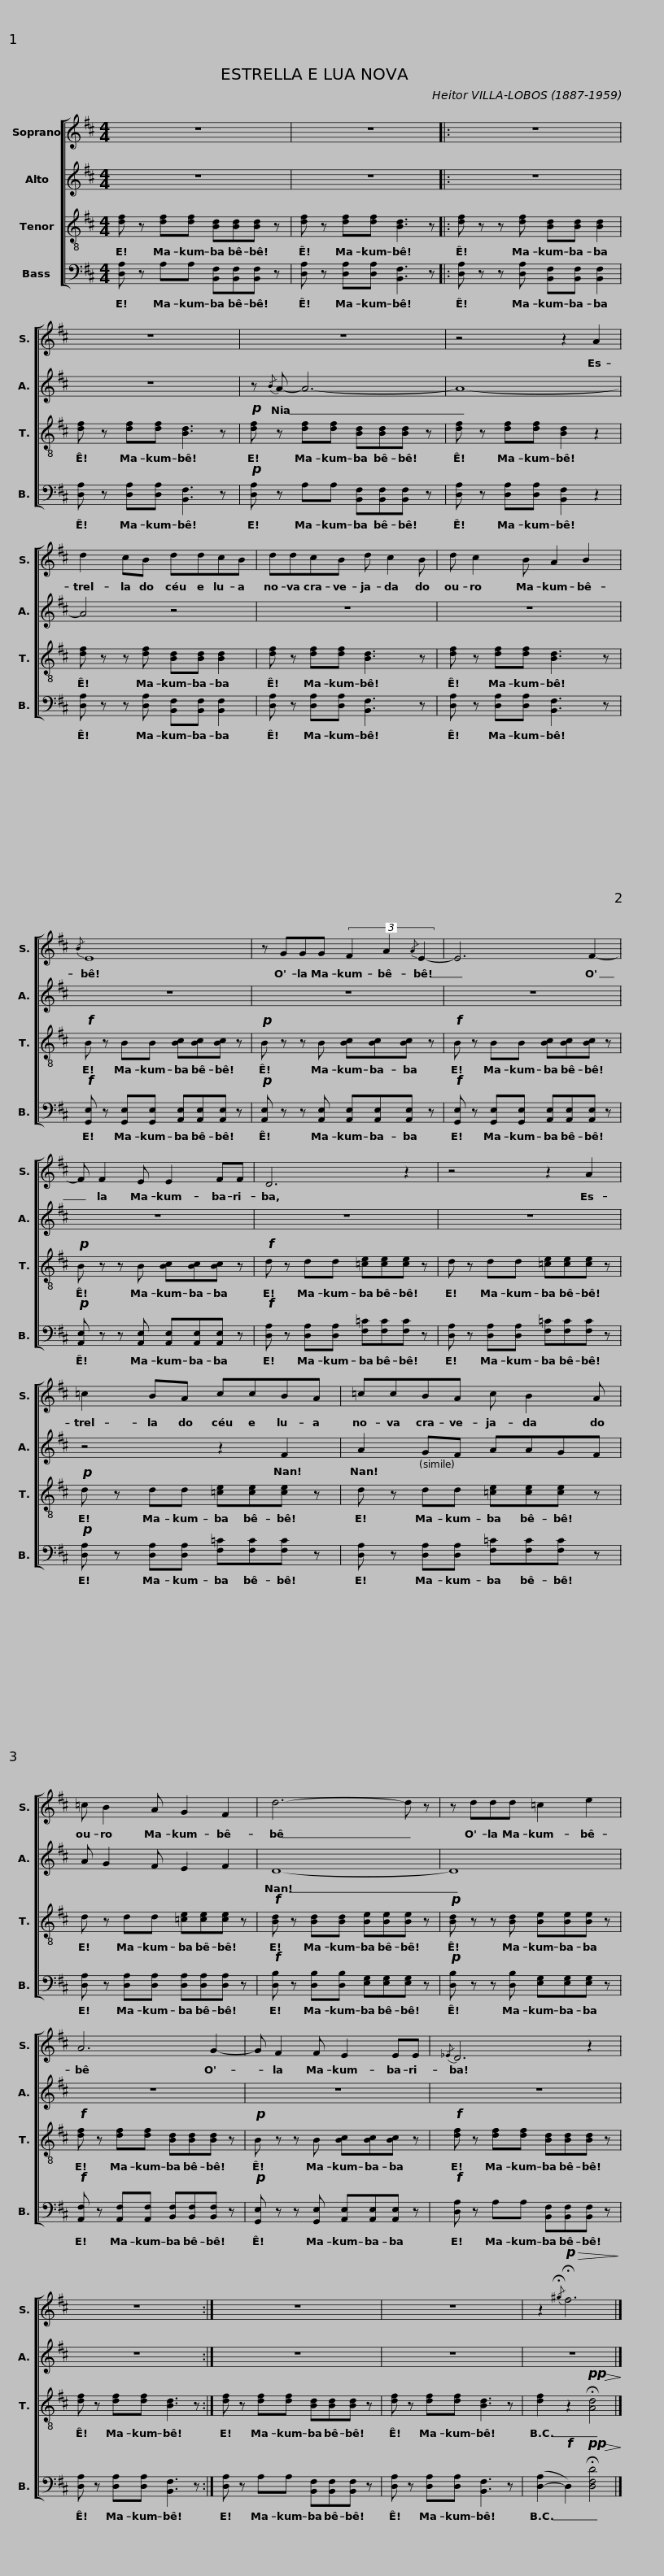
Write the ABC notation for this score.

X:1
%%score [ 1 2 3 4 ]
L:1/8
M:4/4
I:linebreak $
K:D
V:1 treble
V:2 treble
V:3 treble-8
V:4 bass
V:1
 z8 | z8 |: z8 |$ z8 | z8 | %5
 z4 z2 A2 |$ d2 cB ddcB | ddcB d c2 B | d c2 B A2 B2 |${/B} E8 | %10
 z GGG (3F2 A2{/A} E2- | E6 F2- |$ F F2 E E2 FF | D6 z2 | z4 z2 A2 |$ %15
 =c2 BA ccBA | =ccBA c B2 A | =c B2 A G2 F2 |$ d6- d z | z ddd =c2 e2 | %20
 A6 G2- |$ G F2 F E2 EE |{/_E} D6 z2 | z8 :|$ z8 | %25
 z8 | z2!p!!>(!{/!fermata!^g} !fermata!f6!>)! |] %27
V:2
 z8 | z8 |: z8 |$ z8 | z{/B} A- A6- | %5
 A8- |$ A4 z4 | z8 | z8 |$ z8 | %10
 z8 | z8 |$ z8 | z8 | z8 |$ %15
 z4 z2 F2 | A2 GF AAGF | A G2 F E2 F2 |$ D8- | D8 | %20
 z8 |$ z8 | z8 | z8 :|$ z8 | %25
 z8 | z8 |] %27
V:3
 [df] z [df][df] [Bd][Bd][Bd] z | [df] z [df][df] [Bd]3 z |: [df] z z [df] [Bd][Bd] [Bd]2 |$ [df] z [df][df] [Bd]3 z |!p! [df] z [df][df] [Bd][Bd][Bd] z | %5
 [df] z [df][df] [Bd]2 z2 |$ [df] z z [df] [Bd][Bd] [Bd]2 | [df] z [df][df] [Bd]3 z | [df] z [df][df] [Bd]3 z |$!f! B z BB [Bc][Bc][Bc] z | %10
!p! B z z B [Bc][Bc][Bc] z |!f! B z BB [Bc][Bc][Bc] z |$!p! B z z B [Bc][Bc][Bc] z |!f! d z dd [=ce][ce][ce] z | d z dd [=ce][ce][ce] z |$ %15
!p! d z dd [=ce][ce][ce] z | d z dd [=ce][ce][ce] z | d z dd [=ce][ce][ce] z |$!f! [Bd] z [Bd][Bd] [Be][Be][Be] z |!p! [Bd] z z [Bd] [Be][Be][Be] z | %20
!f! [df] z [df][df] [Bd][Bd][Bd] z |$!p! B z z B [Bc][Bc][Bc] z |!f! [df] z [df][df] [Bd][Bd][Bd] z | [df] z [df][df] [Bd]3 z :|$ [df] z [df][df] [Bd][Bd][Bd] z | %25
 [df] z [df][df] [Bd]3 z | [df]2 z2!pp!!>(! !fermata![Ad]4!>)! |] %27
V:4
 [D,A,] z A,A, [B,,F,][B,,F,][B,,F,] z | [D,A,] z [D,A,][D,A,] [B,,F,]3 z |: [D,A,] z z [D,A,] [B,,F,][B,,F,] [B,,F,]2 |$ [D,A,] z [D,A,][D,A,] [B,,F,]3 z |!p! [D,A,] z A,A, [B,,F,][B,,F,][B,,F,] z | %5
 [D,A,] z [D,A,][D,A,] [B,,F,]2 z2 |$ [D,A,] z z [D,A,] [B,,F,][B,,F,] [B,,F,]2 | [D,A,] z [D,A,][D,A,] [B,,F,]3 z | [D,A,] z [D,A,][D,A,] [B,,F,]3 z |$!f! [G,,E,] z [G,,E,][G,,E,] [A,,E,][A,,E,][A,,E,] z | %10
!p! [A,,E,] z z [A,,E,] [A,,E,][A,,E,][A,,E,] z |!f! [G,,E,] z [G,,E,][G,,E,] [A,,E,][A,,E,][A,,E,] z |$!p! [A,,E,] z z [A,,E,] [A,,E,][A,,E,][A,,E,] z |!f! [D,A,] z [D,A,][D,A,] [F,=C][F,C][F,C] z | [D,A,] z [D,A,][D,A,] [F,=C][F,C][F,C] z |$ %15
!p! [D,A,] z [D,A,][D,A,] [F,=C][F,C][F,C] z | [D,A,] z [D,A,][D,A,] [F,=C][F,C][F,C] z | [D,A,] z [D,A,][D,A,] [D,A,][D,A,][D,A,] z |$!f! [D,B,] z [D,B,][D,B,] [E,G,][E,G,][E,G,] z |!p! [D,B,] z z [D,B,] [E,G,][E,G,][E,G,] z | %20
!f! [A,,F,] z [A,,F,][A,,F,] [B,,F,][B,,F,][B,,F,] z |$!p! [G,,E,] z z [G,,E,] [A,,E,][A,,E,][A,,E,] z |!f! [D,A,] z A,A, [B,,F,][B,,F,][B,,F,] z | [D,A,] z [D,A,][D,A,] [B,,F,]3 z :|$ [D,A,] z A,A, [B,,F,][B,,F,][B,,F,] z | %25
 [D,A,] z [D,A,][D,A,] [B,,F,]3 z | ([D,-A,]2!f! D,2)!pp!!>(! !fermata![D,F,D]4!>)! |] %27
